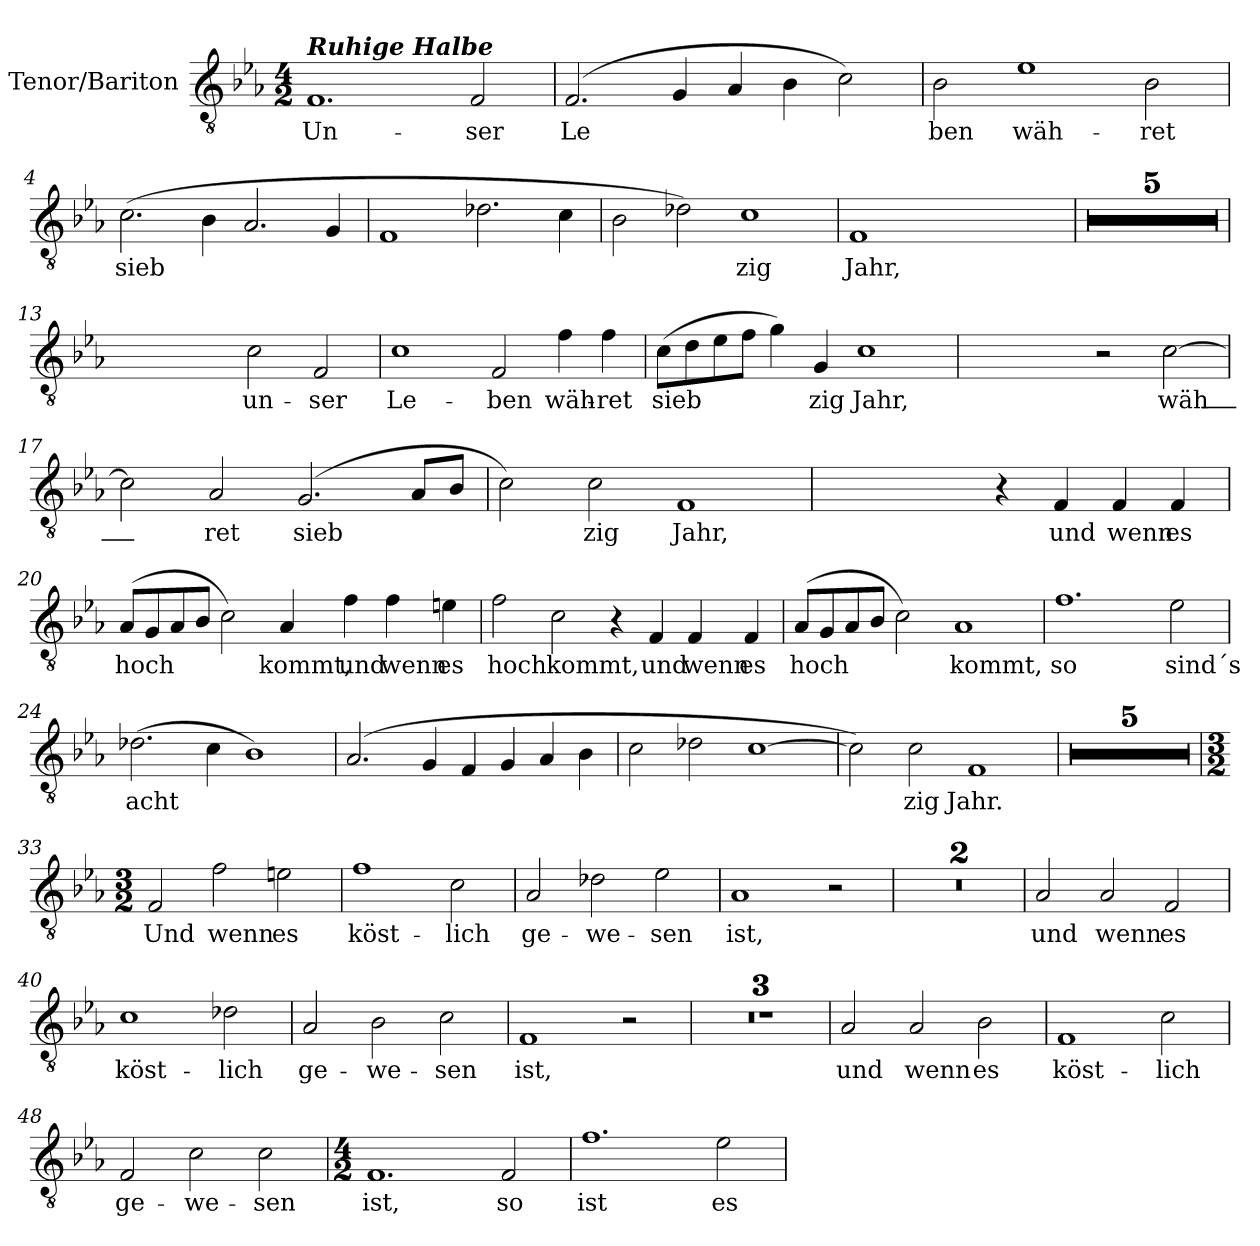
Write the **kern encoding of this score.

**kern	**text
*part1	*part1
*staff1	*staff1
*I"Tenor/Bariton	*
*I'T/B	*
*clefGv2	*
*k[b-e-a-]	*
*M4/2	*
=1	=1
!LO:TX:a:Bi:t=Ruhige Halbe	!
!	!LO:LY:b
1.F	Un-
!	!LO:LY:b
2F/	ser
=2	=2
!	!LO:LY:b
(2.F/	Le
4G/	.
4A-/	.
4B-\	.
2c\)	.
=3	=3
!	!LO:LY:b
2B-\	ben
!	!LO:LY:b
1e-	wäh-
!	!LO:LY:b
2B-\	ret
!!LO:LB:g=z
=4	=4
!	!LO:LY:b
(2.c\	sieb
4B-\	.
2.A-/	.
4G/	.
=5	=5
1F	.
2.d-X\	.
4c\	.
=6	=6
2B-\	.
2d-X\)	.
!	!LO:LY:b
1c	zig
!!LO:LB:g=z
=7	=7
!	!LO:LY:b
1F	Jahr,
2ryy	.
2ryy	.
=8	=8
0r	.
=9	=9
0r	.
=10	=10
0r	.
=11	=11
0r	.
=12	=12
0r	.
=13	=13
2ryy	.
2ryy	.
!	!LO:LY:b
2c\	un-
!	!LO:LY:b
2F/	ser
!!LO:LB:g=z
=14	=14
!	!LO:LY:b
1c	Le-
!	!LO:LY:b
2F/	ben
!	!LO:LY:b
4f\	wäh-
!	!LO:LY:b
4f\	ret
=15	=15
!	!LO:LY:b
(8c\L	sieb
8d\	.
8e-\	.
8f\J	.
4g\)	.
!	!LO:LY:b
4G/	zig
!	!LO:LY:b
1c	Jahr,
!!LO:LB:g=z
=16	=16
2ryy	.
2ryy	.
2r	.
!	!LO:LY:b
[2c\	wäh_-
=17	=17
!	!LO:LY:b
2c\]	_-
!	!LO:LY:b
2A-/	ret
!	!LO:LY:b
(2.G/	sieb
8A-/L	.
8B-/J	.
=18	=18
2c\)	.
!	!LO:LY:b
2c\	zig
!	!LO:LY:b
1F	Jahr,
=19	=19
2ryy	.
2ryy	.
4r	.
!	!LO:LY:b
4F/	und
!	!LO:LY:b
4F/	wenn
!	!LO:LY:b
4F/	es
!!LO:LB:g=z
=20	=20
!	!LO:LY:b
(8A-/L	hoch
8G/	.
8A-/	.
8B-/J	.
2c\)	.
!	!LO:LY:b
4A-/	kommt,
!	!LO:LY:b
4f\	und
!	!LO:LY:b
4f\	wenn
!	!LO:LY:b
4en\	es
=21	=21
!	!LO:LY:b
2f\	hoch
!	!LO:LY:b
2c\	kommt,
4r	.
!	!LO:LY:b
4F/	und
!	!LO:LY:b
4F/	wenn
!	!LO:LY:b
4F/	es
!!LO:LB:g=z
=22	=22
!	!LO:LY:b
(8A-/L	hoch
8G/	.
8A-/	.
8B-/J	.
2c\)	.
!	!LO:LY:b
1A-	kommt,
=23	=23
!	!LO:LY:b
1.f	so
!	!LO:LY:b
2e-\	sind´s
=24	=24
!	!LO:LY:b
(2.d-X\	acht
4c\	.
1B-)	.
!!LO:LB:g=z
=25	=25
(2.A-/	.
4G/	.
4F/	.
4G/	.
4A-/	.
4B-\	.
=26	=26
2c\	.
2d-X\	.
[1c	.
=27	=27
2c\])	.
!	!LO:LY:b
2c\	zig
!	!LO:LY:b
1F	Jahr.
=28	=28
0r	.
=29	=29
0r	.
=30	=30
0r	.
!!LO:LB:g=z
=31	=31
0r	.
=32	=32
0r	.
!!LO:LB:g=z
=33	=33
*M3/2	*
!	!LO:LY:b
2F/	Und
!	!LO:LY:b
2f\	wenn
!	!LO:LY:b
2en\	es
=34	=34
!	!LO:LY:b
1f	köst-
!	!LO:LY:b
2c\	lich
=35	=35
!	!LO:LY:b
2A-/	ge-
!	!LO:LY:b
2d-X\	we-
!	!LO:LY:b
2e-\	sen
=36	=36
!	!LO:LY:b
1A-	ist,
2r	.
!!LO:LB:g=z
=37	=37
1.r	.
=38	=38
1.r	.
=39	=39
!	!LO:LY:b
2A-/	und
!	!LO:LY:b
2A-/	wenn
!	!LO:LY:b
2F/	es
=40	=40
!	!LO:LY:b
1c	köst-
!	!LO:LY:b
2d-X\	lich
=41	=41
!	!LO:LY:b
2A-/	ge-
!	!LO:LY:b
2B-\	we-
!	!LO:LY:b
2c\	sen
=42	=42
!	!LO:LY:b
1F	ist,
2r	.
!!LO:LB:g=z
=43	=43
1.r	.
=44	=44
1.r	.
=45	=45
1.r	.
=46	=46
!	!LO:LY:b
2A-/	und
!	!LO:LY:b
2A-/	wenn
!	!LO:LY:b
2B-\	es
=47	=47
!	!LO:LY:b
1F	köst-
!	!LO:LY:b
2c\	lich
=48	=48
!	!LO:LY:b
2F/	ge-
!	!LO:LY:b
2c\	we-
!	!LO:LY:b
2c\	sen
!!LO:PB:g=z
=49	=49
*M4/2	*
!	!LO:LY:b
1.F	ist,
!	!LO:LY:b
2F/	so
=50	=50
!	!LO:LY:b
1.f	ist
!	!LO:LY:b
2e-\	es
=	=
*-	*-
